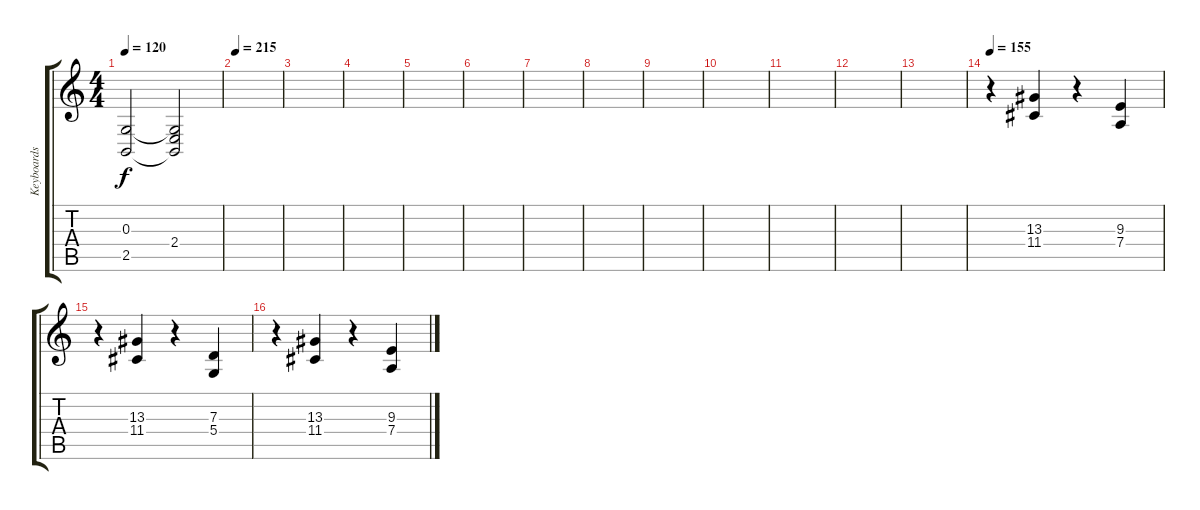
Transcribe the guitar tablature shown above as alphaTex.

\track ("Keyboards Rhytm" "Keyboards ") {instrument choiraahs}
\staff {score tabs}
\tuning (E4 B3 G3 D3 A2 E2) {hide}
\ts (4 4)
\tempo 120
\clef g2
\ks c
(0.3 2.5).2{dy f} (0.3{t} 2.4 2.5{t}).2 |
\tempo 215
|
|
|
|
|
|
|
|
|
|
|
|
\tempo 155
r.4{instrument choiraahs} (13.3 11.4).4 r.4 (9.3 7.4).4 |
r.4 (13.3 11.4).4 r.4 (7.3 5.4).4 |
r.4 (13.3 11.4).4 r.4 (9.3 7.4).4
